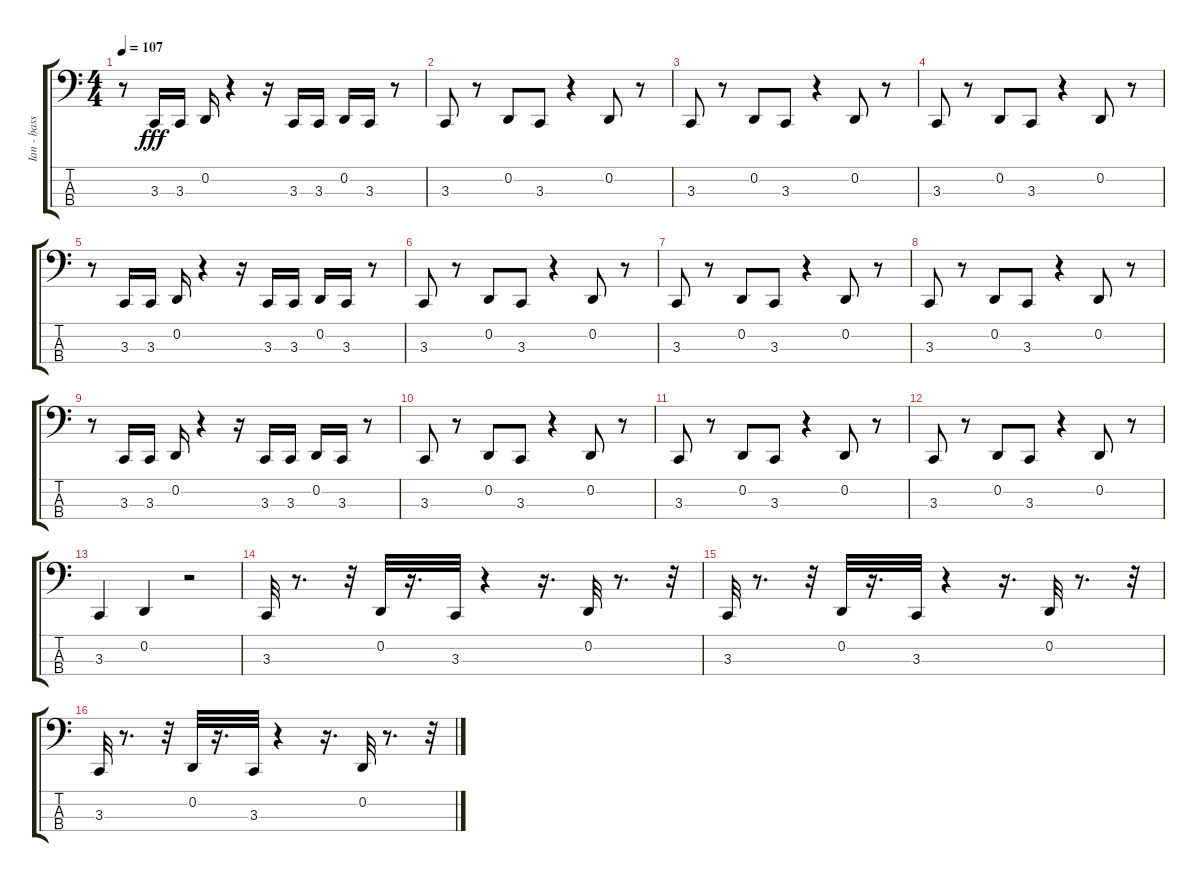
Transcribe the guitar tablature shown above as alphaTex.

\track ("Ian - bass/snare/stick" "Ian - bass") {instrument acousticgrandpiano}
\staff {score tabs}
\tuning (G2 D2 A1 E1) {hide}
\ts (4 4)
\tempo 107
\clef f4
\ks c
r.8{dy fff} 3.3.16 3.3.16 0.2.16 r.4 r.16 3.3.16 3.3.16 0.2.16 3.3.16 r.8 |
3.3.8 r.8 0.2.8 3.3.8 r.4 0.2.8 r.8 |
3.3.8 r.8 0.2.8 3.3.8 r.4 0.2.8 r.8 |
3.3.8 r.8 0.2.8 3.3.8 r.4 0.2.8 r.8 |
r.8 3.3.16 3.3.16 0.2.16 r.4 r.16 3.3.16 3.3.16 0.2.16 3.3.16 r.8 |
3.3.8 r.8 0.2.8 3.3.8 r.4 0.2.8 r.8 |
3.3.8 r.8 0.2.8 3.3.8 r.4 0.2.8 r.8 |
3.3.8 r.8 0.2.8 3.3.8 r.4 0.2.8 r.8 |
r.8 3.3.16 3.3.16 0.2.16 r.4 r.16 3.3.16 3.3.16 0.2.16 3.3.16 r.8 |
3.3.8 r.8 0.2.8 3.3.8 r.4 0.2.8 r.8 |
3.3.8 r.8 0.2.8 3.3.8 r.4 0.2.8 r.8 |
3.3.8 r.8 0.2.8 3.3.8 r.4 0.2.8 r.8 |
3.3.4 0.2.4 r.2 |
3.3.32 r.8{d} r.32 0.2.32 r.16{d} 3.3.32 r.4 r.16{d} 0.2.32 r.8{d} r.32 |
3.3.32 r.8{d} r.32 0.2.32 r.16{d} 3.3.32 r.4 r.16{d} 0.2.32 r.8{d} r.32 |
3.3.32 r.8{d} r.32 0.2.32 r.16{d} 3.3.32 r.4 r.16{d} 0.2.32 r.8{d} r.32
